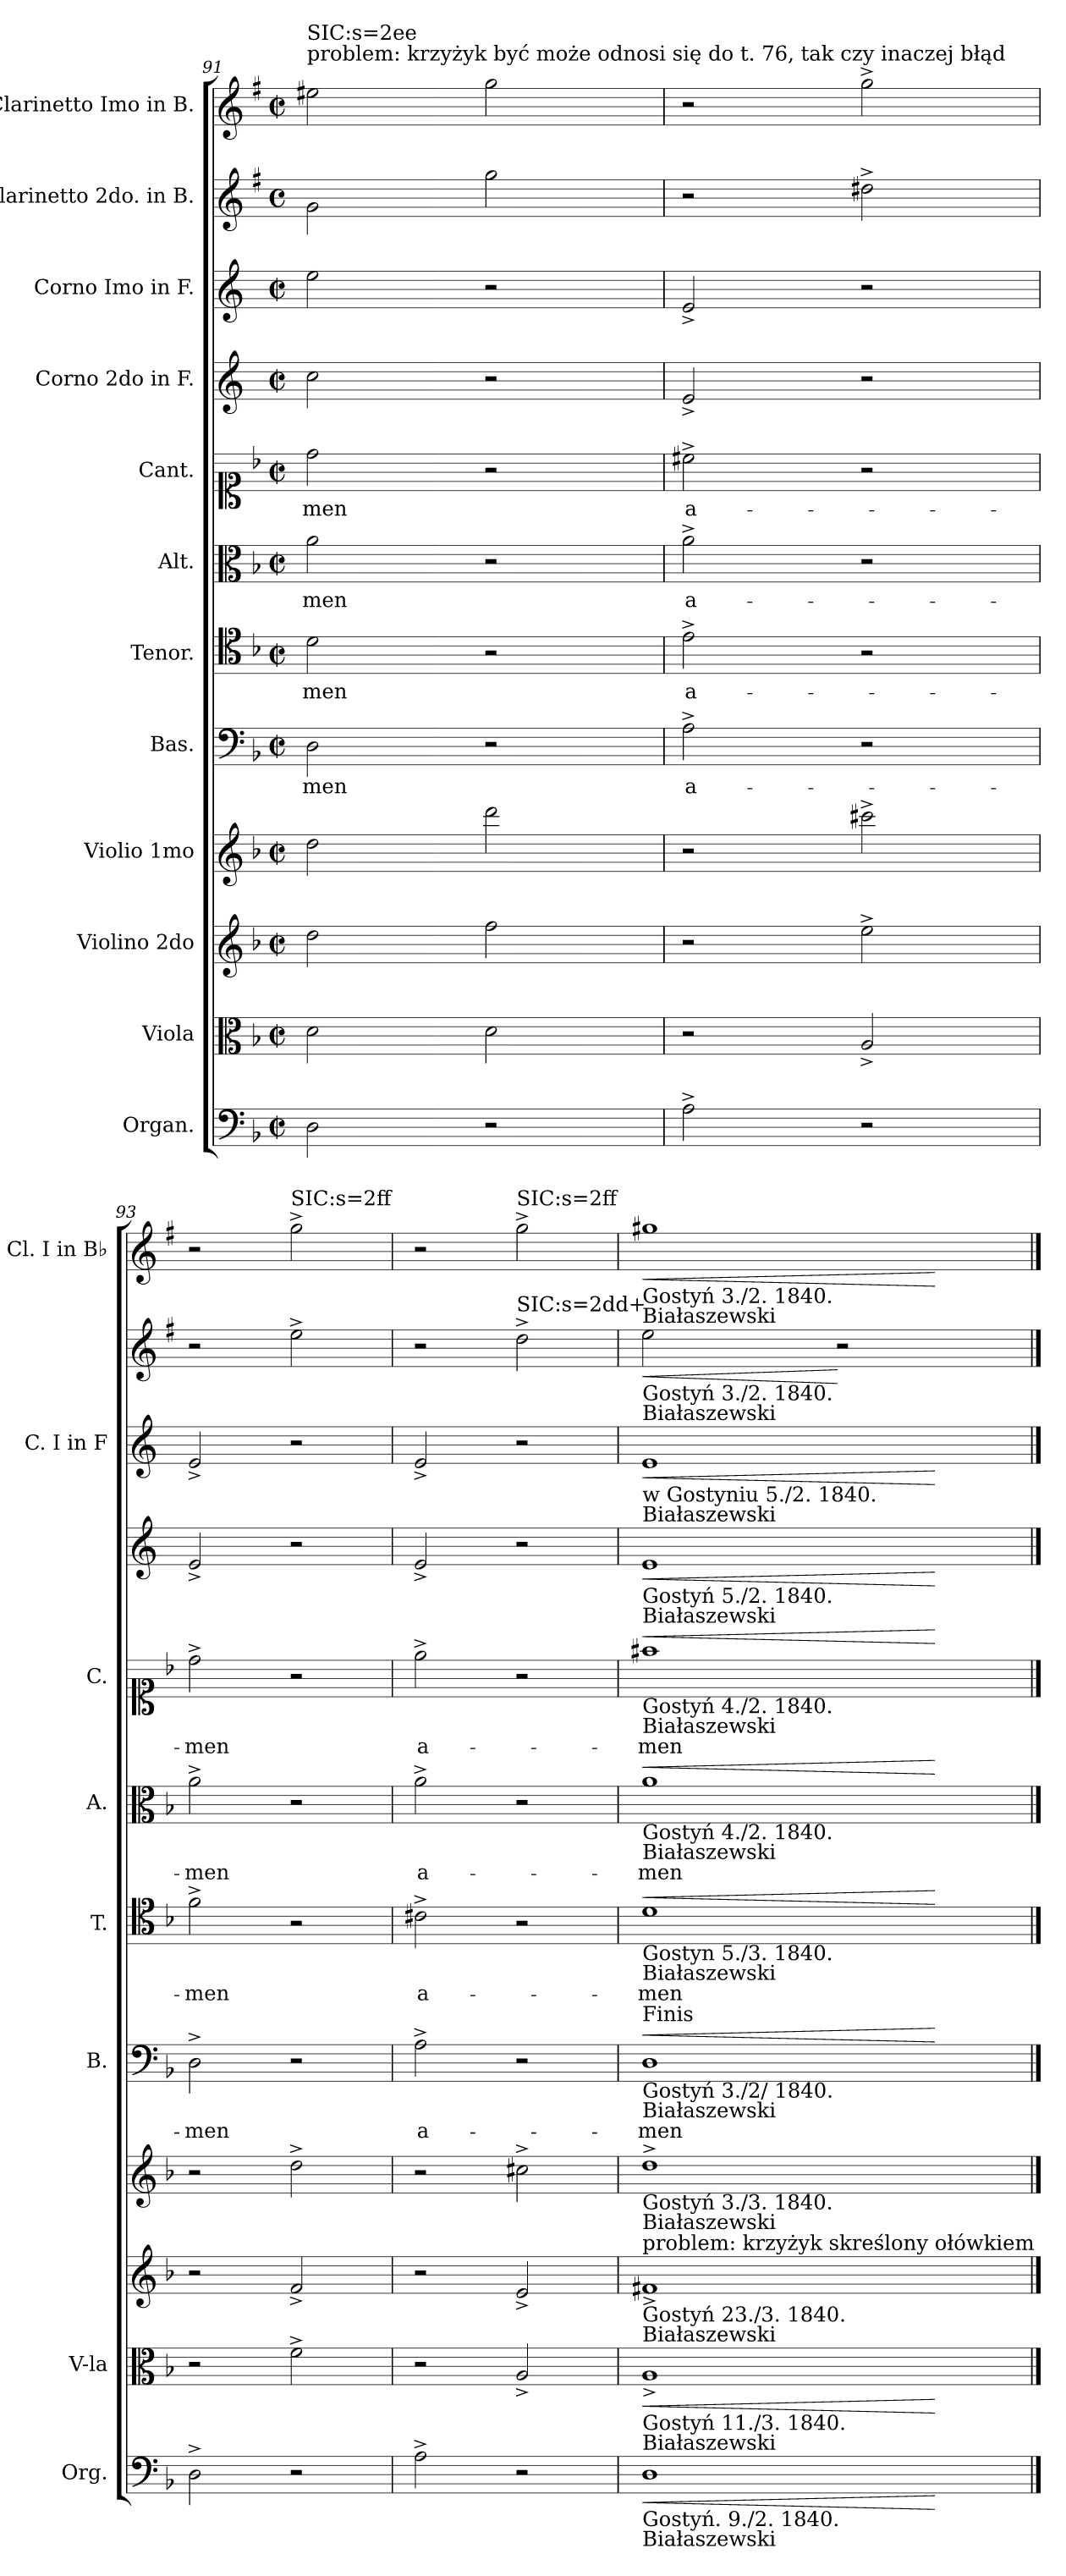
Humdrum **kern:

**kern	**dynam	**kern	**dynam	**kern	**kern	**kern	**text	**dynam	**kern	**text	**dynam	**kern	**text	**dynam	**kern	**text	**dynam	**kern	**dynam	**kern	**dynam	**kern	**dynam	**kern	**dynam
*part12	*part12	*part11	*part11	*part10	*part9	*part8	*part8	*part8	*part7	*part7	*part7	*part6	*part6	*part6	*part5	*part5	*part5	*part4	*part4	*part3	*part3	*part2	*part2	*part1	*part1
*staff12	*staff12	*staff11	*staff11	*staff10	*staff9	*staff8	*staff8	*staff8	*staff7	*staff7	*staff7	*staff6	*staff6	*staff6	*staff5	*staff5	*staff5	*staff4	*staff4	*staff3	*staff3	*staff2	*staff2	*staff1	*staff1
*I"Organ.	*	*I"Viola	*	*I"Violino 2do	*I"Violio 1mo	*I"Bas.	*	*	*I"Tenor.	*	*	*I"Alt.	*	*	*I"Cant.	*	*	*I"Corno 2do in F.	*	*I"Corno Imo in F.	*	*I"Clarinetto 2do. in B.	*	*I"Clarinetto Imo in B.	*
*I'Org.	*	*I'V-la	*	*	*	*I'B.	*	*	*I'T.	*	*	*I'A.	*	*	*I'C.	*	*	*	*	*I'C. I in F	*	*	*	*I'Cl. I in B♭	*
*clefF4	*	*clefC3	*	*clefG2	*clefG2	*clefF4	*	*	*clefC4	*	*	*clefC3	*	*	*clefC1	*	*	*clefG2	*	*clefG2	*	*clefG2	*	*clefG2	*
*	*	*	*	*	*	*	*	*	*	*	*	*	*	*	*	*	*	*ITrd4c7	*	*ITrd4c7	*	*ITrd1c2	*	*ITrd1c2	*
*k[b-]	*	*k[b-]	*	*k[b-]	*k[b-]	*k[b-]	*	*	*k[b-]	*	*	*k[b-]	*	*	*k[b-]	*	*	*k[b-]	*	*k[b-]	*	*k[b-]	*	*k[b-]	*
*d:	*	*d:	*	*d:	*d:	*d:	*	*	*d:	*	*	*d:	*	*	*d:	*	*	*d:	*	*d:	*	*d:	*	*d:	*
*M2/2	*	*M2/2	*	*M2/2	*M2/2	*M2/2	*	*	*M2/2	*	*	*M2/2	*	*	*M2/2	*	*	*M2/2	*	*M2/2	*	*M2/2	*	*M2/2	*
*met(c|)	*	*met(c|)	*	*met(c|)	*met(c|)	*met(c|)	*	*	*met(c|)	*	*	*met(c|)	*	*	*met(c|)	*	*	*met(c|)	*	*met(c|)	*	*met(c)	*	*met(c|)	*
=91	=91	=91	=91	=91	=91	=91	=91	=91	=91	=91	=91	=91	=91	=91	=91	=91	=91	=91	=91	=91	=91	=91	=91	=91	=91
!	!	!	!	!	!	!	!	!	!	!	!	!	!	!	!	!	!	!	!	!	!	!	!	!LO:TX:a:t=problem&colon; krzyżyk być może odnosi się do t. 76, tak czy inaczej błąd	!
!	!	!	!	!	!	!	!	!	!	!	!	!	!	!	!	!	!	!	!	!	!	!	!	!LO:TX:a:t=SIC&colon;s=2ee	!
2D\	.	2d\	.	2dd\	2dd\	2D\	-men	.	2d\	-men	.	2a\	-men	.	2dd\	-men	.	2f\	.	2a\	.	2f\	.	2dd#X\	.
2r	.	2d\	.	2ff\	2ddd\	2r	.	.	2r	.	.	2r	.	.	2r	.	.	2r	.	2r	.	2ff\	.	2ff\	.
=92	=92	=92	=92	=92	=92	=92	=92	=92	=92	=92	=92	=92	=92	=92	=92	=92	=92	=92	=92	=92	=92	=92	=92	=92	=92
2A^\	.	2r	.	2r	2r	2A^\	a-	.	2e^\	a-	.	2a^\	a-	.	2cc#X^\	a-	.	2A^/	.	2A^/	.	2r	.	2r	.
2r	.	2A^/	.	2ee^\	2ccc#X^\	2r	.	.	2r	.	.	2r	.	.	2r	.	.	2r	.	2r	.	2cc#X^\	.	2ff^\	.
=93	=93	=93	=93	=93	=93	=93	=93	=93	=93	=93	=93	=93	=93	=93	=93	=93	=93	=93	=93	=93	=93	=93	=93	=93	=93
2D^\	.	2r	.	2r	2r	2D^\	-men	.	2f^\	-men	.	2a^\	-men	.	2dd^\	-men	.	2A^/	.	2A^/	.	2r	.	2r	.
!	!	!	!	!	!	!	!	!	!	!	!	!	!	!	!	!	!	!	!	!	!	!	!	!LO:TX:a:t=SIC&colon;s=2ff	!
2r	.	2f^\	.	2f^/	2dd^\	2r	.	.	2r	.	.	2r	.	.	2r	.	.	2r	.	2r	.	2dd^\	.	2ff^\	.
=94	=94	=94	=94	=94	=94	=94	=94	=94	=94	=94	=94	=94	=94	=94	=94	=94	=94	=94	=94	=94	=94	=94	=94	=94	=94
2A^\	.	2r	.	2r	2r	2A^\	a-	.	2c#X^\	a-	.	2a^\	a-	.	2ee^\	a-	.	2A^/	.	2A^/	.	2r	.	2r	.
!	!	!	!	!	!	!	!	!	!	!	!	!	!	!	!	!	!	!	!	!	!	!	!	!LO:TX:a:t=SIC&colon;s=2ff	!
!	!	!	!	!	!	!	!	!	!	!	!	!	!	!	!	!	!	!	!	!	!	!LO:TX:a:t=SIC&colon;s=2dd+	!	!	!
2r	.	2A^/	.	2e^/	2cc#X^\	2r	.	.	2r	.	.	2r	.	.	2r	.	.	2r	.	2r	.	2cc^\	.	2ff^\	.
=95	=95	=95	=95	=95	=95	=95	=95	=95	=95	=95	=95	=95	=95	=95	=95	=95	=95	=95	=95	=95	=95	=95	=95	=95	=95
!	!	!	!	!	!	!	!	!	!	!	!	!	!	!	!	!	!	!	!	!	!	!	!	!LO:TX:b:t=Gostyń 3./2. 1840.\nBiałaszewski	!
!	!	!	!	!	!	!	!	!	!	!	!	!	!	!	!	!	!	!	!	!	!	!LO:TX:b:t=Gostyń 3./2. 1840.\nBiałaszewski	!	!	!
!	!	!	!	!	!	!	!	!	!	!	!	!	!	!	!	!	!	!	!	!LO:TX:b:t=w Gostyniu 5./2. 1840.\nBiałaszewski	!	!	!	!	!
!	!	!	!	!	!	!	!	!	!	!	!	!	!	!	!	!	!	!LO:TX:b:t=Gostyń 5./2. 1840.\nBiałaszewski	!	!	!	!	!	!	!
!	!	!	!	!	!	!	!	!	!	!	!	!	!	!	!LO:TX:b:t=Gostyń 4./2. 1840. \nBiałaszewski	!	!	!	!	!	!	!	!	!	!
!	!	!	!	!	!	!	!	!	!	!	!	!LO:TX:b:t=Gostyń 4./2. 1840.\nBiałaszewski	!	!	!	!	!	!	!	!	!	!	!	!	!
!	!	!	!	!	!	!	!	!	!LO:TX:b:t=Gostyn 5./3. 1840.\nBiałaszewski	!	!	!	!	!	!	!	!	!	!	!	!	!	!	!	!
!	!	!	!	!	!	!LO:TX:b:t=Gostyń 3./2/ 1840.\nBiałaszewski	!	!	!	!	!	!	!	!	!	!	!	!	!	!	!	!	!	!	!
!	!	!	!	!	!	!LO:TX:a:t=Finis	!	!	!	!	!	!	!	!	!	!	!	!	!	!	!	!	!	!	!
!	!	!	!	!	!LO:TX:b:t=Gostyń 3./3. 1840.\nBiałaszewski	!	!	!	!	!	!	!	!	!	!	!	!	!	!	!	!	!	!	!	!
!	!	!	!	!LO:TX:b:t=Gostyń 23./3. 1840.\nBiałaszewski	!	!	!	!	!	!	!	!	!	!	!	!	!	!	!	!	!	!	!	!	!
!	!	!	!	!LO:TX:a:t=problem&colon; krzyżyk skreślony ołówkiem	!	!	!	!	!	!	!	!	!	!	!	!	!	!	!	!	!	!	!	!	!
!	!	!LO:TX:b:t=Gostyń 11./3. 1840.\nBiałaszewski	!	!	!	!	!	!	!	!	!	!	!	!	!	!	!	!	!	!	!	!	!	!	!
!LO:TX:b:t=Gostyń. 9./2. 1840.\nBiałaszewski	!	!	!	!	!	!	!	!	!	!	!	!	!	!	!	!	!	!	!	!	!	!	!	!	!
!	!LO:HP:b	!	!LO:HP:b	!	!	!	!	!LO:HP:a	!	!	!LO:HP:a	!	!	!LO:HP:a	!	!	!LO:HP:a	!	!LO:HP:b	!	!LO:HP:b	!	!LO:HP:b	!	!LO:HP:b
1D	<	1A^	<	1f#X^	1dd^	1D	-men	<	1d	-men	<	1a	-men	<	1ff#X	-men	<	1A	<	1A	<	2dd\	<	1ff#X	<
.	.	.	.	.	.	.	.	.	.	.	.	.	.	.	.	.	.	.	.	.	.	2r	[	.	.
.	[	.	[	.	.	.	.	[	.	.	[	.	.	[	.	.	[	.	[	.	[	.	.	.	[
==	==	==	==	==	==	==	==	==	==	==	==	==	==	==	==	==	==	==	==	==	==	==	==	==	==
*-	*-	*-	*-	*-	*-	*-	*-	*-	*-	*-	*-	*-	*-	*-	*-	*-	*-	*-	*-	*-	*-	*-	*-	*-	*-
